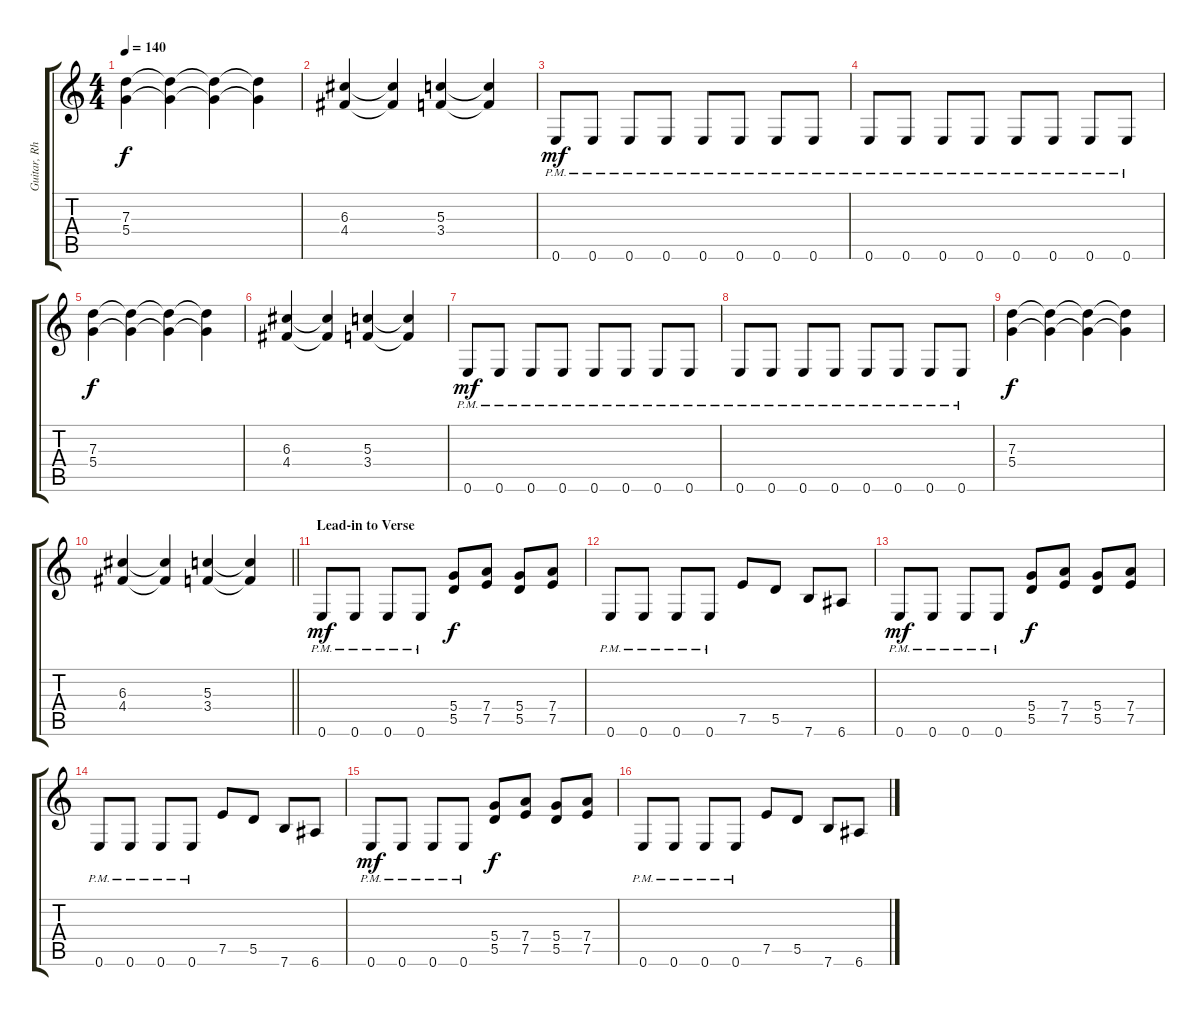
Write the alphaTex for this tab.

\track ("Guitar, Rhythm" "Guitar, Rh") {instrument overdrivenguitar}
\staff {score tabs}
\tuning (E4 B3 G3 D3 A2 E2) {hide}
\ts (4 4)
\tempo 140
\clef g2
\ks c
(7.3 5.4).4{dy f} (7.3{t} 5.4{t}).4 (7.3{t} 5.4{t}).4 (7.3{t} 5.4{t}).4 |
(6.3 4.4).4 (6.3{t} 4.4{t}).4 (5.3 3.4).4 (5.3{t} 3.4{t}).4 |
0.6{pm}.8{dy mf} 0.6{pm}.8 0.6{pm}.8 0.6{pm}.8 0.6{pm}.8 0.6{pm}.8 0.6{pm}.8 0.6{pm}.8 |
0.6{pm}.8 0.6{pm}.8 0.6{pm}.8 0.6{pm}.8 0.6{pm}.8 0.6{pm}.8 0.6{pm}.8 0.6{pm}.8 |
(7.3 5.4).4{dy f} (7.3{t} 5.4{t}).4 (7.3{t} 5.4{t}).4 (7.3{t} 5.4{t}).4 |
(6.3 4.4).4 (6.3{t} 4.4{t}).4 (5.3 3.4).4 (5.3{t} 3.4{t}).4 |
0.6{pm}.8{dy mf} 0.6{pm}.8 0.6{pm}.8 0.6{pm}.8 0.6{pm}.8 0.6{pm}.8 0.6{pm}.8 0.6{pm}.8 |
0.6{pm}.8 0.6{pm}.8 0.6{pm}.8 0.6{pm}.8 0.6{pm}.8 0.6{pm}.8 0.6{pm}.8 0.6{pm}.8 |
(7.3 5.4).4{dy f} (7.3{t} 5.4{t}).4 (7.3{t} 5.4{t}).4 (7.3{t} 5.4{t}).4 |
\barLineRight lightlight
(6.3 4.4).4 (6.3{t} 4.4{t}).4 (5.3 3.4).4 (5.3{t} 3.4{t}).4 |
\section ("" "Lead-in to Verse")
0.6{pm}.8{dy mf} 0.6{pm}.8 0.6{pm}.8 0.6{pm}.8 (5.4 5.5).8{dy f} (7.4 7.5).8 (5.4 5.5).8 (7.4 7.5).8 |
0.6{pm}.8 0.6{pm}.8 0.6{pm}.8 0.6{pm}.8 7.5.8 5.5.8 7.6.8 6.6.8 |
0.6{pm}.8{dy mf} 0.6{pm}.8 0.6{pm}.8 0.6{pm}.8 (5.4 5.5).8{dy f} (7.4 7.5).8 (5.4 5.5).8 (7.4 7.5).8 |
0.6{pm}.8 0.6{pm}.8 0.6{pm}.8 0.6{pm}.8 7.5.8 5.5.8 7.6.8 6.6.8 |
0.6{pm}.8{dy mf} 0.6{pm}.8 0.6{pm}.8 0.6{pm}.8 (5.4 5.5).8{dy f} (7.4 7.5).8 (5.4 5.5).8 (7.4 7.5).8 |
0.6{pm}.8 0.6{pm}.8 0.6{pm}.8 0.6{pm}.8 7.5.8 5.5.8 7.6.8 6.6.8
